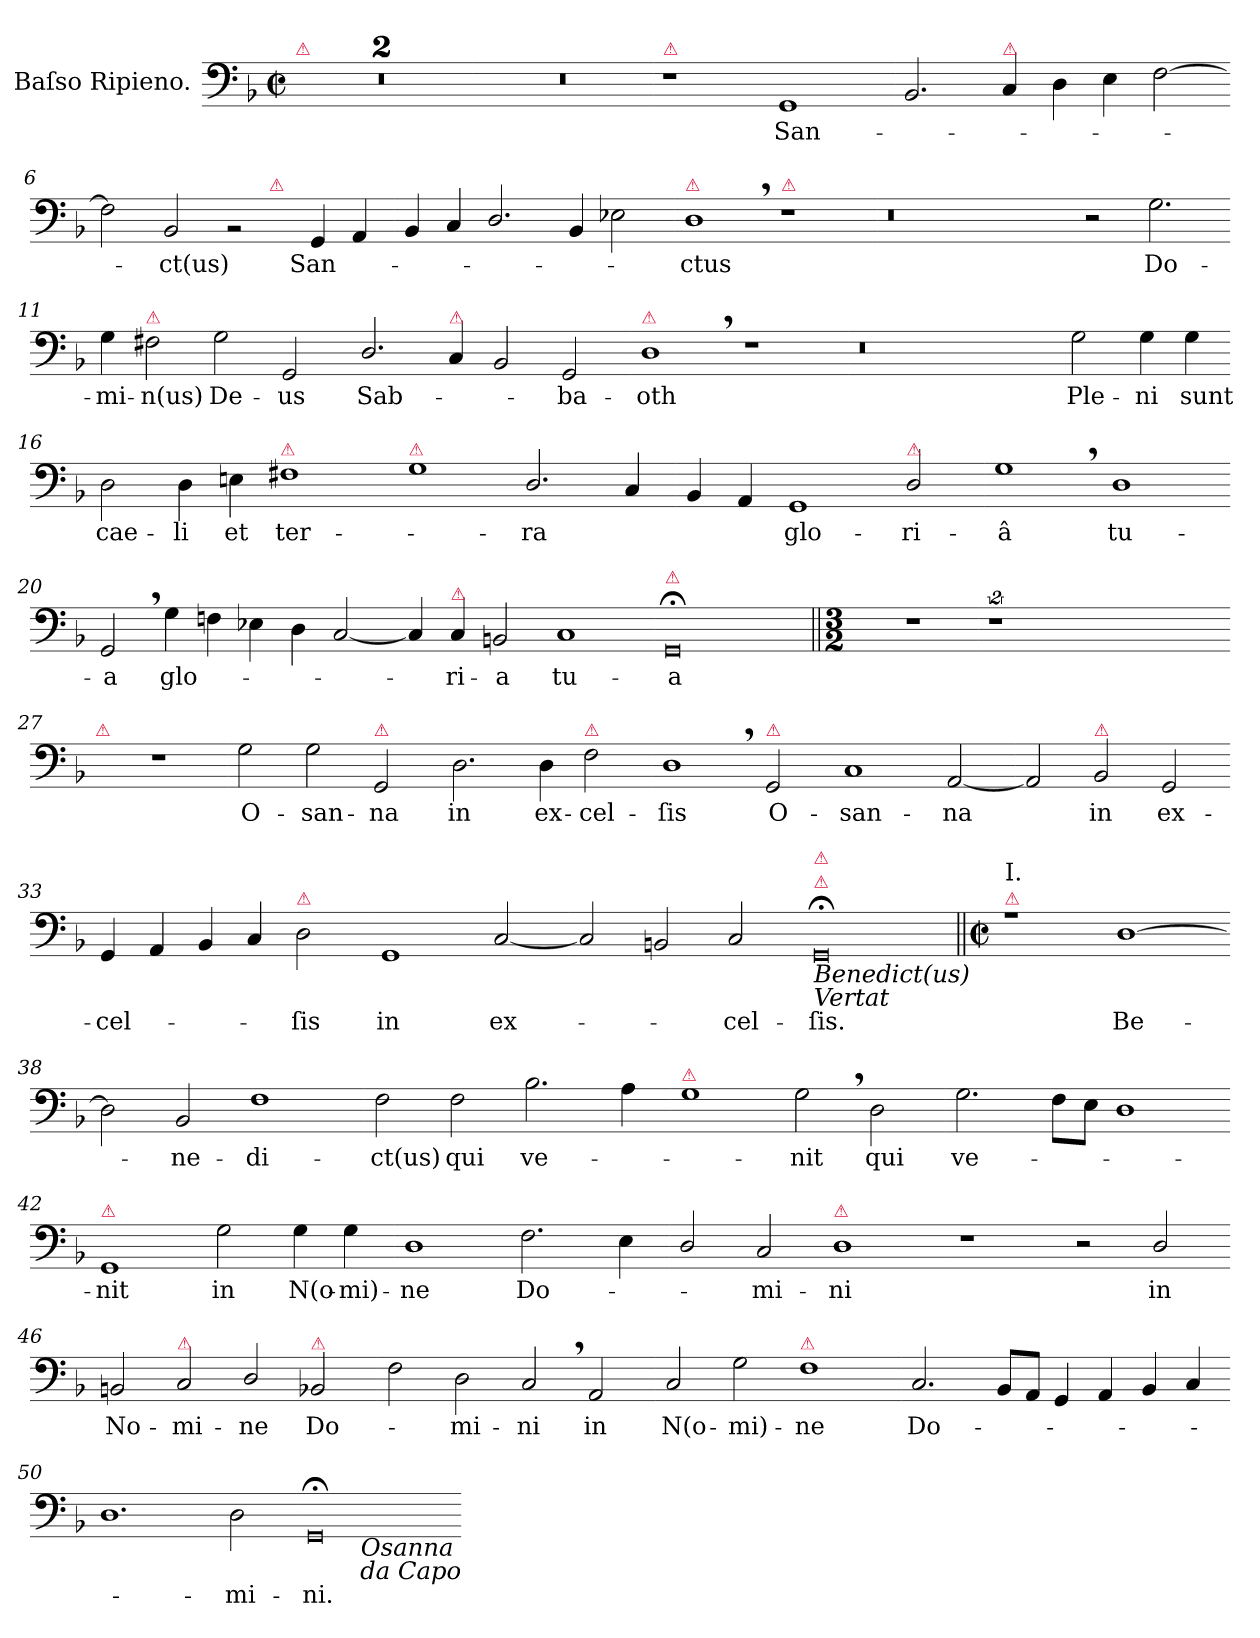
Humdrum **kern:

**kern	**text
*part1	*part1
*staff1	*staff1
*I"Baſso Ripieno.	*
*clefF4	*
*k[b-]	*
*M2/1	*
*met(c|)	*
=1	=1
!LO:TX:a:color=crimson:t=⚠	!
0r	.
=2-	=2-
0r	.
=3-	=3-
0r	.
=4-	=4-
!LO:TX:a:color=crimson:t=⚠	!
1r	.
1GG	San-
=5-	=5-
2.BB-/	.
!LO:TX:a:color=crimson:t=⚠	!
4C/	.
4D\	.
4E\	.
[2F\	.
=6-	=6-
!LO:TX:a:color=crimson:t=⚠	!
*^	*
2F\]	1ryy	.
2BB-/	.	-ct(us)
2rBB	4ryy	.
!	!LO:TX:a:color=crimson:t=⚠	!
.	2.ryy	.
4GG/	.	San-
4AA/	.	.
*v	*v	*
=7-	=7-
4BB-/	.
4C/	.
2.D/	.
4BB-/	.
2E-X\	.
=8-	=8-
!LO:TX:a:color=crimson:t=⚠	!
1D,<	-ctus
!LO:TX:a:color=crimson:t=⚠	!
1r	.
=9-	=9-
0.r	.
=10-	=10-
2r	.
2.G\	Do-
=11-	=11-
4G\	-mi-
!LO:TX:a:color=crimson:t=⚠	!
2F#X\	-n(us)
2G\	De-
2GG/	-us
=12-	=12-
2.D/	Sab-
!LO:TX:a:color=crimson:t=⚠	!
4C/	.
2BB-/	.
2GG/	-ba-
=13-	=13-
!LO:TX:a:color=crimson:t=⚠	!
1D,<	-oth
1r	.
=14-	=14-
0.r	.
=15-	=15-
2G\	Ple-
4G\	-ni
4G\	sunt
=16-	=16-
2D\	cae-
4D\	-li
4En\	et
!LO:TX:a:color=crimson:t=⚠	!
1F#X	ter-
=17-	=17-
!LO:TX:a:color=crimson:t=⚠	!
1G	.
2.D/	-ra
4C/	.
=18-	=18-
4BB-/	.
4AA/	.
1GG	glo-
!LO:TX:a:color=crimson:t=⚠	!
2D/	-ri-
=19-	=19-
1G,>	-â
1D	tu-
=20-	=20-
2GG,</	-a
4G\	glo-
4Fn\	.
4E-X\	.
4D\	.
[2C/	.
=21-	=21-
4C/]	.
!LO:TX:a:color=crimson:t=⚠	!
4C/	ri-
2BBn/	-a
1C	tu-
=22-	=22-
!LO:TX:a:color=crimson:t=⚠	!
0GG;<	-a
=23||	=23||
*M3/2	*
1.r	.
=24-	=24-
2%9r	.
=27-	=27-
!LO:TX:a:color=crimson:t=⚠	!
1.r	.
=28-	=28-
2G\	O-
2G\	-san-
!LO:TX:a:color=crimson:t=⚠	!
2GG/	-na
=29-	=29-
2.D\	in
4D\	ex-
!LO:TX:a:color=crimson:t=⚠	!
2F\	-cel-
=30-	=30-
1D,<	-ſis
!LO:TX:a:color=crimson:t=⚠	!
2GG/	O-
=31-	=31-
1C	-san-
[2AA/	-na
=32-	=32-
2AA/]	.
!LO:TX:a:color=crimson:t=⚠	!
2BB-/	in
2GG/	ex-
=33-	=33-
4GG/	-cel-
4AA/	.
4BB-/	.
4C/	.
!LO:TX:a:color=crimson:t=⚠	!
2D\	ſis
=34-	=34-
1GG	in
[2C/	ex-
=35-	=35-
2C/]	.
2BBn/	.
2C/	-cel-
=36-	=36-
!LO:TX:a:color=crimson:t=⚠	!
!LO:TX:b:i:t=Benedict(us) \nVertat	!
!LO:TX:a:color=crimson:t=⚠	!
!LO:N:vis=0	!
1.GG;<	-ſis.
=37||	=37||
*M2/1	*
*met(c|)	*
!LO:TX:a:color=crimson:t=⚠	!
!LO:TX:a:t=I.	!
1rA	.
[1D	Be-
=38-	=38-
2D]	.
2BB-/	-ne-
1F	-di-
=39-	=39-
2F\	-ct(us)
2F\	qui
2.B-\	ve-
4A\	.
=40-	=40-
!LO:TX:a:color=crimson:t=⚠	!
1G	.
2G,<\	-nit
2D\	qui
=41-	=41-
2.G\	ve-
8F\L	.
8E\J	.
1D	.
=42-	=42-
!LO:TX:a:color=crimson:t=⚠	!
1GG	-nit
2G\	in
4G\	N(o-
4G\	-mi)-
=43-	=43-
1D	-ne
2.F\	Do-
4E\	.
=44-	=44-
2D/	.
2C/	-mi-
!LO:TX:a:color=crimson:t=⚠	!
1D	-ni
=45-	=45-
1r	.
2r	.
2D/	in
=46-	=46-
2BBn/	No-
!LO:TX:a:color=crimson:t=⚠	!
2C/	-mi-
2D/	-ne
!LO:TX:a:color=crimson:t=⚠	!
2BB-X/	Do-
=47-	=47-
2F\	.
2D\	-mi-
2C,</	-ni
2AA/	in
=48-	=48-
2C/	N(o-
2G\	-mi)-
!LO:TX:a:color=crimson:t=⚠	!
1F	-ne
=49-	=49-
2.C/	Do-
8BB-/L	.
8AA/J	.
4GG/	.
4AA/	.
4BB-/	.
4C/	.
=50-	=50-
1.D	.
2D\	-mi-
=51-	=51-
0GG;<	-ni.
!LO:TX:b:i:t=Osanna \nda Capo	!
=-	=-
*-	*-
